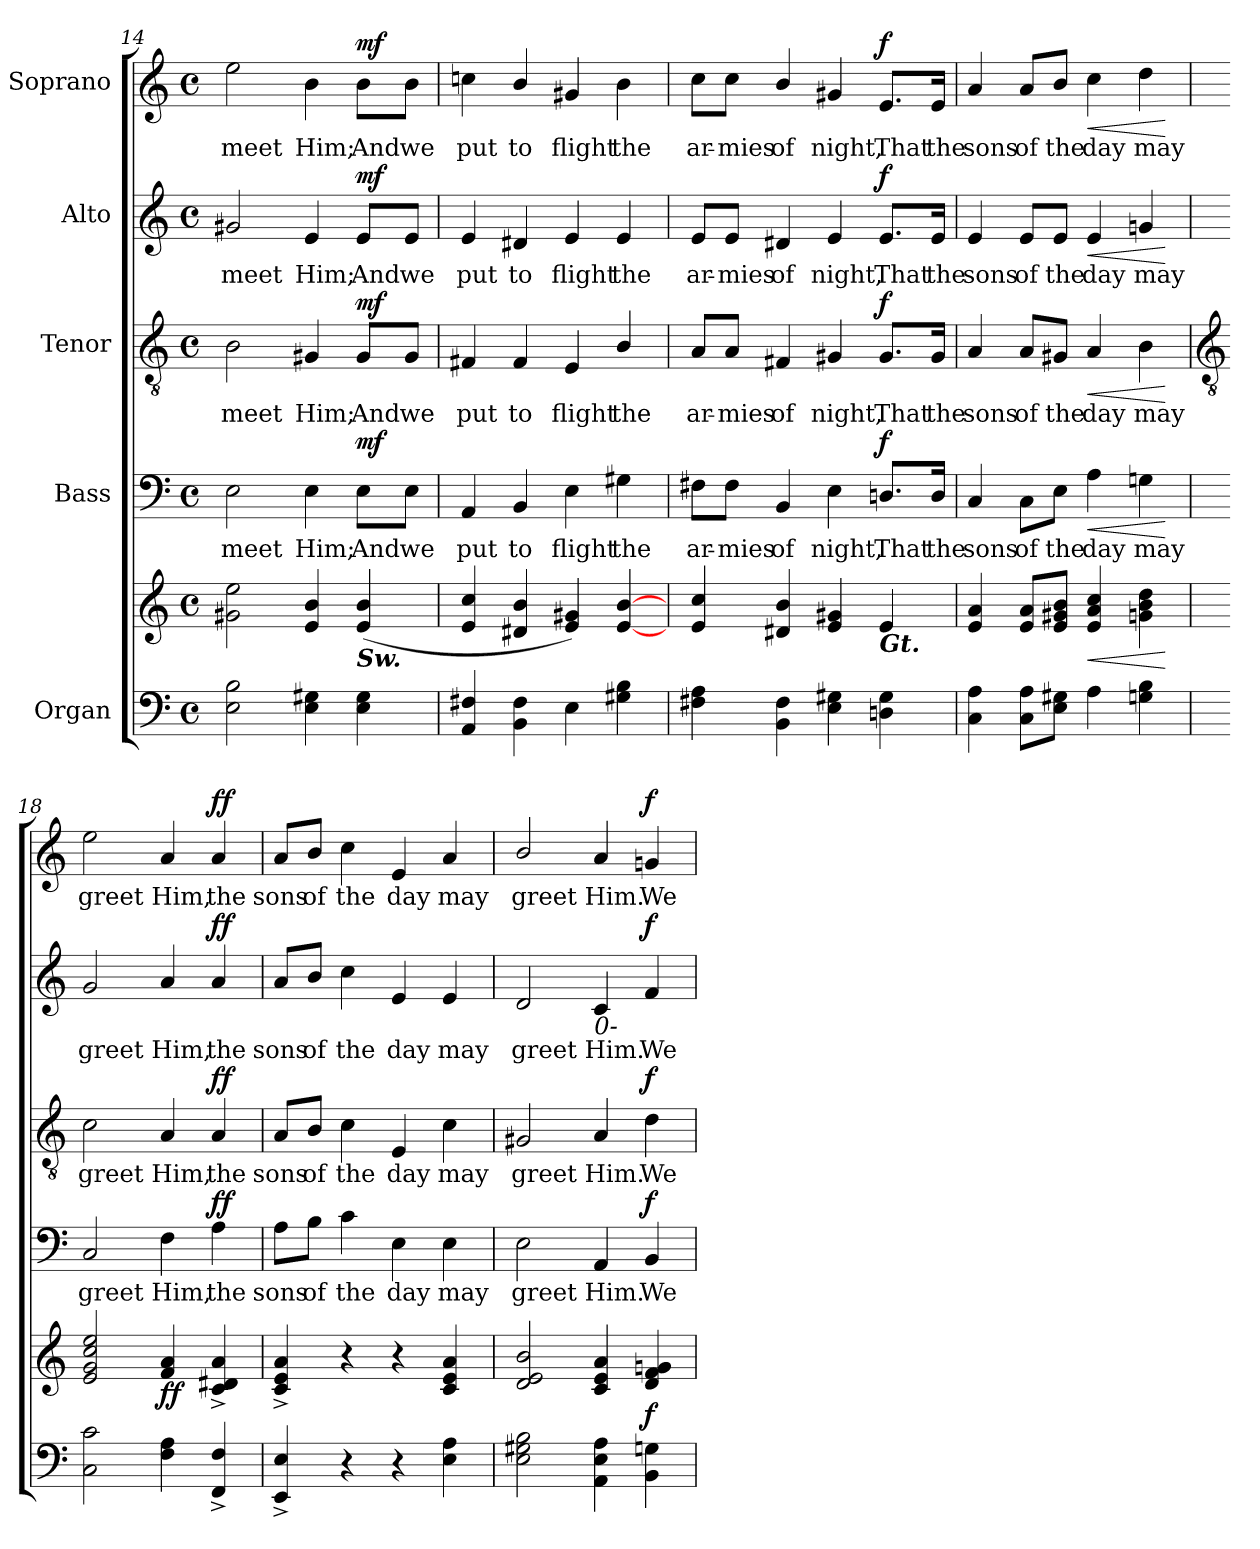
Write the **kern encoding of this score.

**kern	**kern	**dynam	**kern	**text	**dynam	**kern	**text	**dynam	**kern	**text	**dynam	**kern	**text	**dynam
*part5	*part5	*part5	*part4	*part4	*part4	*part3	*part3	*part3	*part2	*part2	*part2	*part1	*part1	*part1
*staff6	*staff5	*staff5/6	*staff4	*staff4	*staff4	*staff3	*staff3	*staff3	*staff2	*staff2	*staff2	*staff1	*staff1	*staff1
*I"Organ	*	*	*I"Bass	*	*	*I"Tenor	*	*	*I"Alto	*	*	*I"Soprano	*	*
!!LO:LB:g=z
*clefF4	*clefG2	*	*clefF4	*	*	*clefGv2	*	*	*clefG2	*	*	*clefG2	*	*
*k[]	*k[]	*	*k[]	*	*	*k[]	*	*	*k[]	*	*	*k[]	*	*
*C:	*C:	*	*C:	*	*	*C:	*	*	*C:	*	*	*C:	*	*
*M4/4	*M4/4	*	*M4/4	*	*	*M4/4	*	*	*M4/4	*	*	*M4/4	*	*
*met(c)	*met(c)	*	*met(c)	*	*	*met(c)	*	*	*met(c)	*	*	*met(c)	*	*
=14	=14	=14	=14	=14	=14	=14	=14	=14	=14	=14	=14	=14	=14	=14
!	!	!	!	!LO:LY:b	!	!	!LO:LY:b	!	!	!LO:LY:b	!	!	!LO:LY:b	!
2E 2B	2g#X 2ee	.	2E	meet	.	2B	meet	.	2g#X	meet	.	2ee	meet	.
!	!	!	!	!LO:LY:b	!	!	!LO:LY:b	!	!	!LO:LY:b	!	!	!LO:LY:b	!
4E 4G#X	4e 4b	.	4E	Him;	.	4G#X	Him;	.	4e	Him;	.	4b	Him;	.
!	!LO:TX:b:Bi:t=Sw.	!	!	!	!	!	!	!	!	!	!	!	!	!
!	!	!	!	!LO:LY:b	!LO:DY:b	!	!LO:LY:b	!LO:DY:b	!	!LO:LY:b	!LO:DY:b	!	!LO:LY:b	!LO:DY:b
4E 4G#	(<4e 4b	.	8E\L	And	mf	8G#/L	And	mf	8e/L	And	mf	8b\L	And	mf
!	!	!	!	!LO:LY:b	!	!	!LO:LY:b	!	!	!LO:LY:b	!	!	!LO:LY:b	!
.	.	.	8E\J	we	.	8G#/J	we	.	8e/J	we	.	8b\J	we	.
=15	=15	=15	=15	=15	=15	=15	=15	=15	=15	=15	=15	=15	=15	=15
!	!	!	!	!LO:LY:b	!	!	!LO:LY:b	!	!	!LO:LY:b	!	!	!LO:LY:b	!
4AA 4F#X	4e 4cc	.	4AA	put	.	4F#X	put	.	4e	put	.	4ccn	put	.
!	!	!	!	!LO:LY:b	!	!	!LO:LY:b	!	!	!LO:LY:b	!	!	!LO:LY:b	!
4BB 4F#	4d#X 4b	.	4BB	to	.	4F#	to	.	4d#X	to	.	4b/	to	.
!	!	!	!	!LO:LY:b	!	!	!LO:LY:b	!	!	!LO:LY:b	!	!	!LO:LY:b	!
4E	4e 4g#X)	.	4E	flight	.	4E	flight	.	4e	flight	.	4g#X	flight	.
!	!	!	!	!LO:LY:b	!	!	!LO:LY:b	!	!	!LO:LY:b	!	!	!LO:LY:b	!
4G#X 4B	[4e [4b	.	4G#X	the	.	4B/	the	.	4e	the	.	4b	the	.
=16	=16	=16	=16	=16	=16	=16	=16	=16	=16	=16	=16	=16	=16	=16
!	!	!	!	!LO:LY:b	!	!	!LO:LY:b	!	!	!LO:LY:b	!	!	!LO:LY:b	!
4F#X 4A	4e 4cc	.	8F#X\L	ar-	.	8A/L	ar-	.	8e/L	ar-	.	8cc\L	ar-	.
!	!	!	!	!LO:LY:b	!	!	!LO:LY:b	!	!	!LO:LY:b	!	!	!LO:LY:b	!
.	.	.	8F#\J	-mies	.	8A/J	-mies	.	8e/J	-mies	.	8cc\J	-mies	.
!	!	!	!	!LO:LY:b	!	!	!LO:LY:b	!	!	!LO:LY:b	!	!	!LO:LY:b	!
4BB 4F#	4d#X 4b	.	4BB	of	.	4F#X	of	.	4d#X	of	.	4b/	of	.
!	!	!	!	!LO:LY:b	!	!	!LO:LY:b	!	!	!LO:LY:b	!	!	!LO:LY:b	!
4E 4G#X	4e 4g#X	.	4E	night,	.	4G#X	night,	.	4e	night,	.	4g#X	night,	.
!	!LO:TX:b:Bi:t=Gt.	!	!	!	!	!	!	!	!	!	!	!	!	!
!	!	!	!	!LO:LY:b	!LO:DY:b	!	!LO:LY:b	!LO:DY:b	!	!LO:LY:b	!LO:DY:b	!	!LO:LY:b	!LO:DY:b
4Dn 4G#	4e	.	8.Dn/L	That	f	8.G#/L	That	f	8.e/L	That	f	8.e/L	That	f
!	!	!	!	!LO:LY:b	!	!	!LO:LY:b	!	!	!LO:LY:b	!	!	!LO:LY:b	!
.	.	.	16D/Jk	the	.	16G#/Jk	the	.	16e/Jk	the	.	16e/Jk	the	.
=17	=17	=17	=17	=17	=17	=17	=17	=17	=17	=17	=17	=17	=17	=17
!	!	!	!	!LO:LY:b	!	!	!LO:LY:b	!	!	!LO:LY:b	!	!	!LO:LY:b	!
4C 4A	4e 4a	.	4C	sons	.	4A	sons	.	4e	sons	.	4a	sons	.
!	!	!	!	!LO:LY:b	!	!	!LO:LY:b	!	!	!LO:LY:b	!	!	!LO:LY:b	!
8C 8AL	8e 8aL	.	8C\L	of	.	8A/L	of	.	8e/L	of	.	8a/L	of	.
!	!	!	!	!LO:LY:b	!	!	!LO:LY:b	!	!	!LO:LY:b	!	!	!LO:LY:b	!
8E 8G#XJ	8e 8g#X 8bJ	.	8E\J	the	.	8G#X/J	the	.	8e/J	the	.	8b/J	the	.
!	!	!LO:HP:b	!	!LO:LY:b	!LO:HP:b	!	!LO:LY:b	!LO:HP:b	!	!LO:LY:b	!LO:HP:b	!	!LO:LY:b	!LO:HP:b
4A	4e 4a 4cc	<	4A	day	<	4A	day	<	4e	day	<	4cc	day	<
!	!	!	!	!LO:LY:b	!	!	!LO:LY:b	!	!	!LO:LY:b	!	!	!LO:LY:b	!
4Gn 4B	4gn 4b 4dd	.	4Gn	may	.	4B	may	.	4gn	may	.	4dd	may	.
.	.	[	.	.	[	.	.	[	.	.	[	.	.	[
!!LO:LB:g=z
=18	=18	=18	=18	=18	=18	=18	=18	=18	=18	=18	=18	=18	=18	=18
*	*	*	*	*	*	*clefGv2	*	*	*	*	*	*	*	*
!	!	!	!	!LO:LY:b	!	!	!LO:LY:b	!	!	!LO:LY:b	!	!	!LO:LY:b	!
2C 2c	2e 2g 2cc 2ee	.	2C	greet	.	2c	greet	.	2g	greet	.	2ee	greet	.
!	!	!LO:DY:b	!	!LO:LY:b	!	!	!LO:LY:b	!	!	!LO:LY:b	!	!	!LO:LY:b	!
4F 4A	4f 4a	ff	4F	Him,	.	4A	Him,	.	4a	Him,	.	4a	Him,	.
!	!	!	!	!LO:LY:b	!LO:DY:b	!	!LO:LY:b	!LO:DY:b	!	!LO:LY:b	!LO:DY:b	!	!LO:LY:b	!LO:DY:b
4FF^ 4F^	4c^ 4d#X^ 4a^	.	4A	the	ff	4A	the	ff	4a	the	ff	4a	the	ff
=19	=19	=19	=19	=19	=19	=19	=19	=19	=19	=19	=19	=19	=19	=19
!	!	!	!	!LO:LY:b	!	!	!LO:LY:b	!	!	!LO:LY:b	!	!	!LO:LY:b	!
4EE^ 4E^	4c^ 4e^ 4a^	.	8A\L	sons	.	8A/L	sons	.	8a/L	sons	.	8a/L	sons	.
!	!	!	!	!LO:LY:b	!	!	!LO:LY:b	!	!	!LO:LY:b	!	!	!LO:LY:b	!
.	.	.	8B\J	of	.	8B/J	of	.	8b/J	of	.	8b/J	of	.
!	!	!	!	!LO:LY:b	!	!	!LO:LY:b	!	!	!LO:LY:b	!	!	!LO:LY:b	!
4r	4r	.	4c	the	.	4c	the	.	4cc	the	.	4cc	the	.
!	!	!	!	!LO:LY:b	!	!	!LO:LY:b	!	!	!LO:LY:b	!	!	!LO:LY:b	!
4r	4r	.	4E	day	.	4E	day	.	4e	day	.	4e	day	.
!	!	!	!	!LO:LY:b	!	!	!LO:LY:b	!	!	!LO:LY:b	!	!	!LO:LY:b	!
4E 4A	4c 4e 4a	.	4E	may	.	4c	may	.	4e	may	.	4a	may	.
=20	=20	=20	=20	=20	=20	=20	=20	=20	=20	=20	=20	=20	=20	=20
!	!	!	!	!LO:LY:b	!	!	!LO:LY:b	!	!	!LO:LY:b	!	!	!LO:LY:b	!
2E 2G#X 2B	2d 2e 2b	.	2E	greet	.	2G#X	greet	.	2d	greet	.	2b/	greet	.
!	!	!	!	!	!	!	!	!	!LO:TX:b:i:t=0-	!	!	!	!	!
!	!	!	!	!LO:LY:b	!	!	!LO:LY:b	!	!	!LO:LY:b	!	!	!LO:LY:b	!
4AA 4E 4A	4c 4e 4a	.	4AA	Him.	.	4A	Him.	.	4c	Him.	.	4a	Him.	.
!	!	!LO:DY:a=2	!	!LO:LY:b	!LO:DY:b	!	!LO:LY:b	!LO:DY:b	!	!LO:LY:b	!LO:DY:b	!	!LO:LY:b	!LO:DY:b
4BB 4Gn	4d 4f 4gn	f	4BB	We	f	4d	We	f	4f	We	f	4gn	We	f
=	=	=	=	=	=	=	=	=	=	=	=	=	=	=
*-	*-	*-	*-	*-	*-	*-	*-	*-	*-	*-	*-	*-	*-	*-
